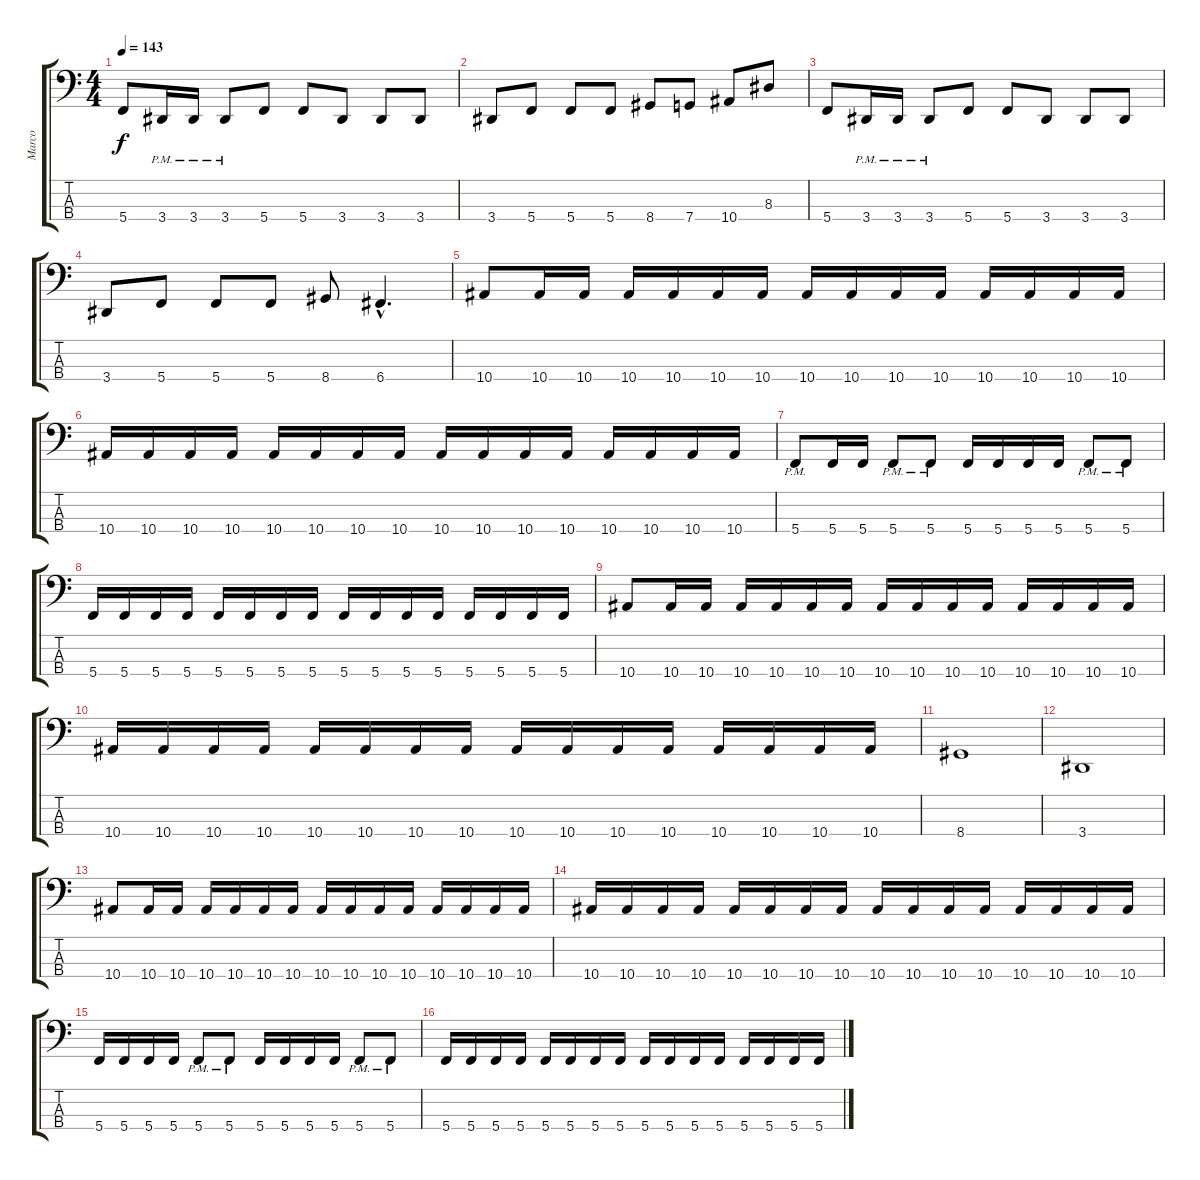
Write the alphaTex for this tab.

\track ("Marco" "Marco") {instrument electricbasspick}
\staff {score tabs}
\tuning (F2 C2 G1 C1) {hide}
\ts (4 4)
\tempo 143
\clef f4
\ks c
5.4.8{dy f} 3.4{pm}.16 3.4{pm}.16 3.4{pm}.8 5.4.8 5.4.8 3.4.8 3.4.8 3.4.8 |
3.4.8 5.4.8 5.4.8 5.4.8 8.4.8 7.4.8 10.4.8 8.3.8 |
5.4.8 3.4{pm}.16 3.4{pm}.16 3.4{pm}.8 5.4.8 5.4.8 3.4.8 3.4.8 3.4.8 |
3.4.8 5.4.8 5.4.8 5.4.8 8.4.8 6.4{hac}.4{d} |
10.4.8 10.4.16 10.4.16 10.4.16 10.4.16 10.4.16 10.4.16 10.4.16 10.4.16 10.4.16 10.4.16 10.4.16 10.4.16 10.4.16 10.4.16 |
10.4.16 10.4.16 10.4.16 10.4.16 10.4.16 10.4.16 10.4.16 10.4.16 10.4.16 10.4.16 10.4.16 10.4.16 10.4.16 10.4.16 10.4.16 10.4.16 |
5.4{pm}.8 5.4.16 5.4.16 5.4{pm}.8 5.4{pm}.8 5.4.16 5.4.16 5.4.16 5.4.16 5.4{pm}.8 5.4{pm}.8 |
5.4.16 5.4.16 5.4.16 5.4.16 5.4.16 5.4.16 5.4.16 5.4.16 5.4.16 5.4.16 5.4.16 5.4.16 5.4.16 5.4.16 5.4.16 5.4.16 |
10.4.8 10.4.16 10.4.16 10.4.16 10.4.16 10.4.16 10.4.16 10.4.16 10.4.16 10.4.16 10.4.16 10.4.16 10.4.16 10.4.16 10.4.16 |
10.4.16 10.4.16 10.4.16 10.4.16 10.4.16 10.4.16 10.4.16 10.4.16 10.4.16 10.4.16 10.4.16 10.4.16 10.4.16 10.4.16 10.4.16 10.4.16 |
8.4.1 |
3.4.1 |
10.4.8 10.4.16 10.4.16 10.4.16 10.4.16 10.4.16 10.4.16 10.4.16 10.4.16 10.4.16 10.4.16 10.4.16 10.4.16 10.4.16 10.4.16 |
10.4.16 10.4.16 10.4.16 10.4.16 10.4.16 10.4.16 10.4.16 10.4.16 10.4.16 10.4.16 10.4.16 10.4.16 10.4.16 10.4.16 10.4.16 10.4.16 |
5.4.16 5.4.16 5.4.16 5.4.16 5.4{pm}.8 5.4{pm}.8 5.4.16 5.4.16 5.4.16 5.4.16 5.4{pm}.8 5.4{pm}.8 |
5.4.16 5.4.16 5.4.16 5.4.16 5.4.16 5.4.16 5.4.16 5.4.16 5.4.16 5.4.16 5.4.16 5.4.16 5.4.16 5.4.16 5.4.16 5.4.16
